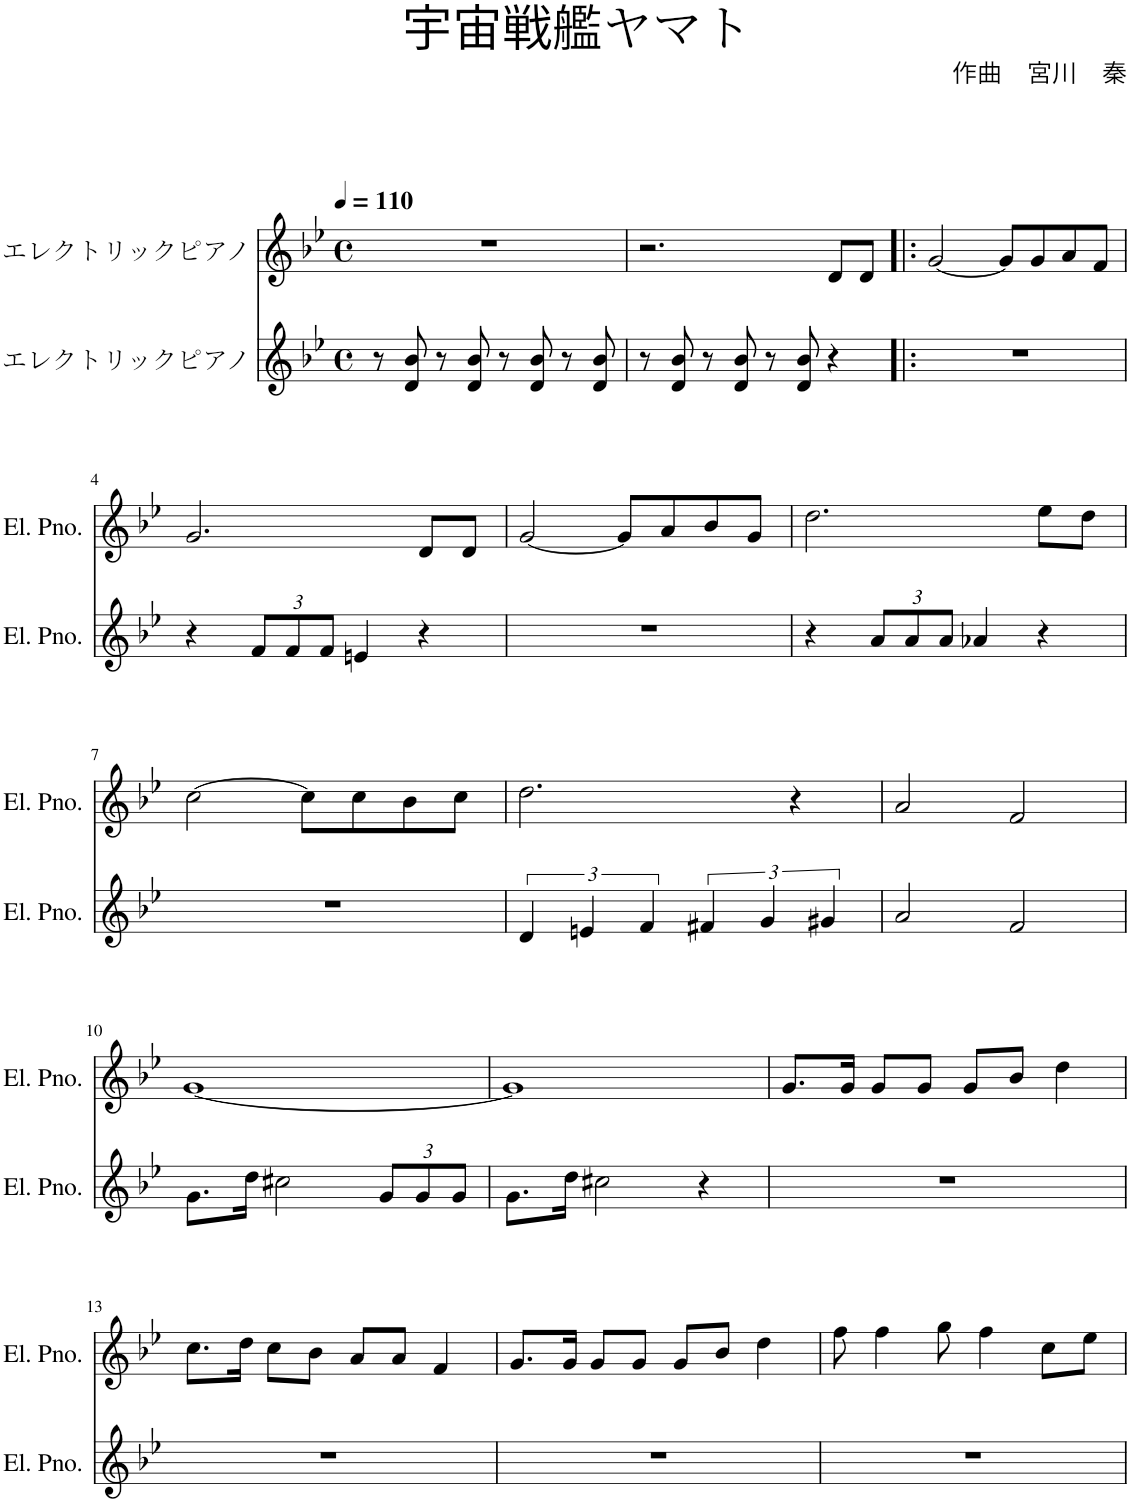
**kern	**kern
*part2	*part1
*staff2	*staff1
*I"エレクトリックピアノ	*I"エレクトリックピアノ
*clefG2	*clefG2
*k[b-e-]	*k[b-e-]
*M4/4	*M4/4
*met(c)	*met(c)
*MM110	*MM110
=1	=1
8r	1r
8d/ 8b-/	.
8r	.
8d/ 8b-/	.
8r	.
8d/ 8b-/	.
8r	.
8d/ 8b-/	.
=2	=2
8r	2.r
8d/ 8b-/	.
8r	.
8d/ 8b-/	.
8r	.
8d/ 8b-/	.
4r	8d/L
.	8d/J
=3!|:	=3!|:
1r	[2g/
.	8g/L]
.	8g/
.	8a/
.	8f/J
!!LO:LB:g=z
=4	=4
4r	2.g/
*Xbrackettup	*
12f/L	.
12f/	.
12f/J	.
4en/	.
4r	8d/L
.	8d/J
=5	=5
1r	[2g/
.	8g/L]
.	8a/
.	8b-/
.	8g/J
=6	=6
4r	2.dd\
12a/L	.
12a/	.
12a/J	.
4a-X/	.
4r	8ee-\L
.	8dd\J
!!LO:LB:g=z
=7	=7
1r	[2cc\
.	8cc\L]
.	8cc\
.	8b-\
.	8cc\J
=8	=8
*brackettup	*
6d/	2.dd\
6en/	.
6f/	.
6f#X/	.
6g/	.
.	4r
6g#X/	.
=9	=9
2a/	2a/
2f/	2f/
!!LO:LB:g=z
=10	=10
8.g\L	[1g
16dd\Jk	.
2cc#X\	.
*Xbrackettup	*
12g/L	.
12g/	.
12g/J	.
=11	=11
8.g\L	1g]
16dd\Jk	.
2cc#X\	.
4r	.
=12	=12
1r	8.g/L
.	16g/Jk
.	8g/L
.	8g/J
.	8g/L
.	8b-/J
.	4dd\
!!LO:LB:g=z
=13	=13
1r	8.cc\L
.	16dd\Jk
.	8cc\L
.	8b-\J
.	8a/L
.	8a/J
.	4f/
=14	=14
1r	8.g/L
.	16g/Jk
.	8g/L
.	8g/J
.	8g/L
.	8b-/J
.	4dd\
=15	=15
1r	8ff\
.	4ff\
.	8gg\
.	4ff\
.	8cc\L
.	8ee-\J
=	=
*-	*-
